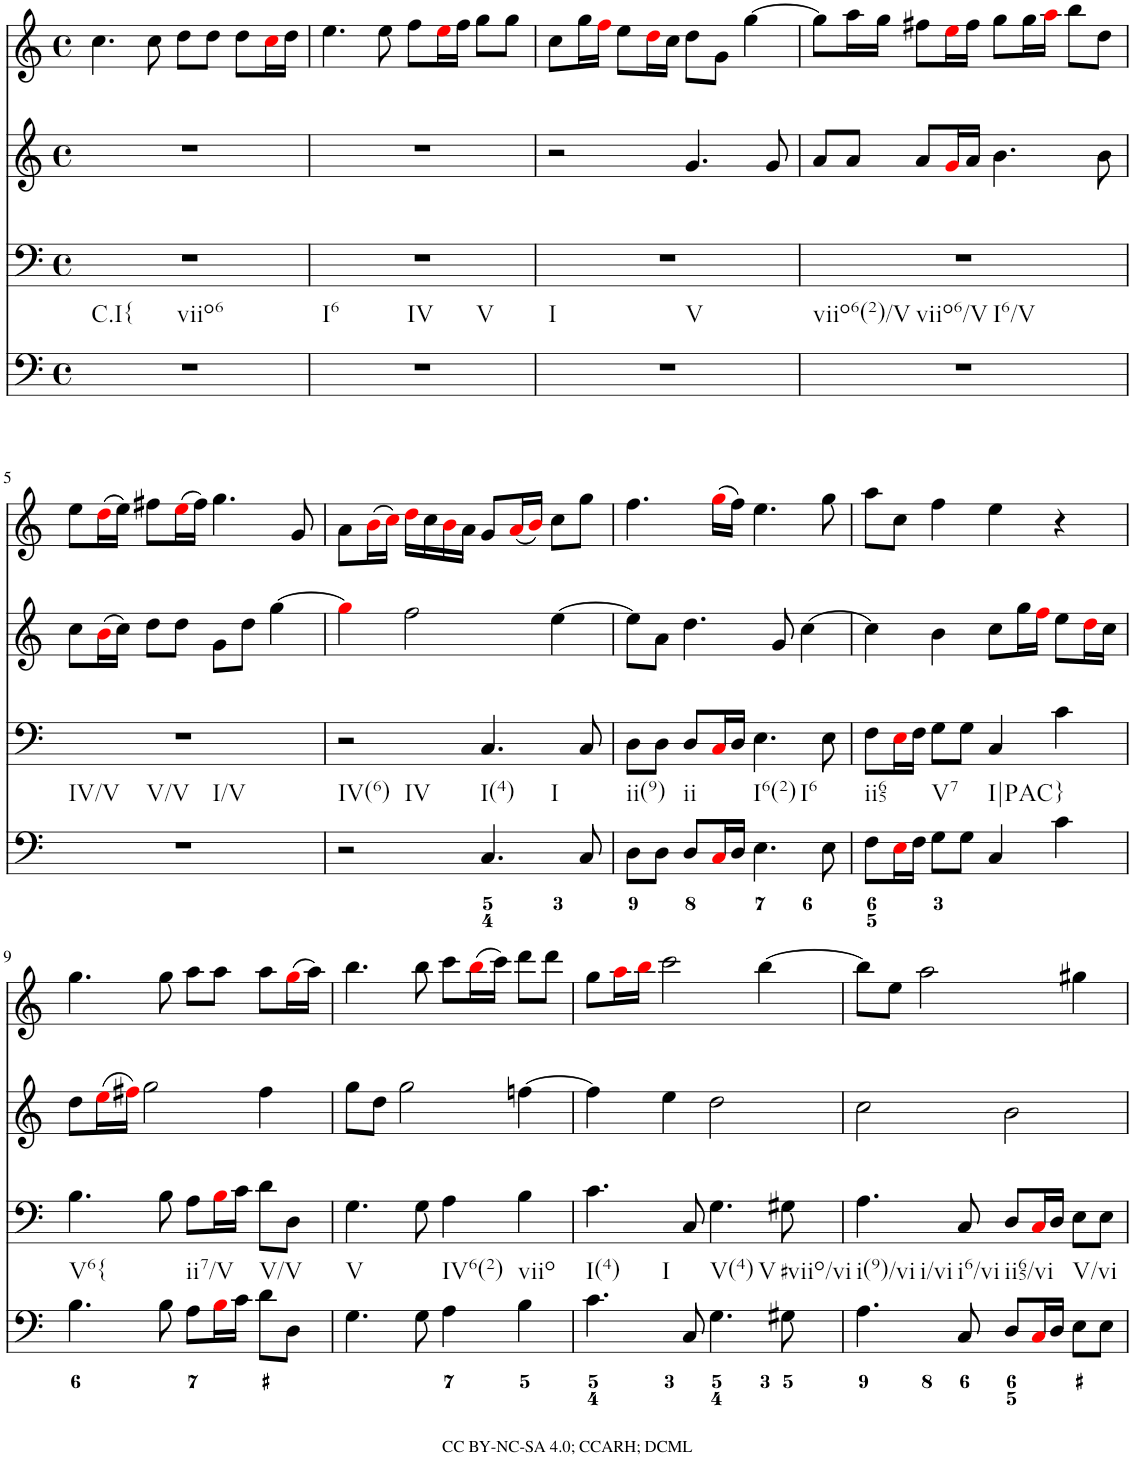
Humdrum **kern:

**kern	**kern	**kern	**kern
*part4	*part3	*part2	*part1
*staff4	*staff3	*staff2	*staff1
*I"Piano	*I"Piano	*I"Piano	*I"Piano
*I'Pno	*I'Pno	*I'Pno	*I'Pno
*clefF4	*clefF4	*clefG2	*clefG2
*k[]	*k[]	*k[]	*k[]
*M4/4	*M4/4	*M4/4	*M4/4
*met(c)	*met(c)	*met(c)	*met(c)
=1	=1	=1	=1
!	!LO:TX:b:t=C.I{	!	!
!	!LO:TX:b:t=viio6	!	!
1r	1r	1r	4.cc\
.	.	.	8cc\
.	.	.	8dd\L
.	.	.	8dd\J
.	.	.	8dd\L
.	.	.	16cci\L
.	.	.	16dd\JJ
=2	=2	=2	=2
!	!LO:TX:b:t=I6	!	!
!	!LO:TX:b:t=IV	!	!
!	!LO:TX:b:t=V	!	!
1r	1r	1r	4.ee\
.	.	.	8ee\
.	.	.	8ff\L
.	.	.	16eei\L
.	.	.	16ff\JJ
.	.	.	8gg\L
.	.	.	8gg\J
=3	=3	=3	=3
!	!LO:TX:b:t=I	!	!
!	!LO:TX:b:t=V	!	!
1r	1r	2r	8cc\L
.	.	.	16gg\L
.	.	.	16ffi\JJ
.	.	.	8ee\L
.	.	.	16ddi\L
.	.	.	16cc\JJ
.	.	4.g/	8dd\L
.	.	.	8g\J
.	.	.	[4gg\
.	.	8g/	.
=4	=4	=4	=4
!	!LO:TX:b:t=viio6(2)/V	!	!
!	!LO:TX:b:t=viio6/V	!	!
!	!LO:TX:b:t=I6/V	!	!
1r	1r	8a/L	8gg\L]
.	.	8a/J	16aa\L
.	.	.	16gg\JJ
.	.	8a/L	8ff#X\L
.	.	16gi/L	16eei\L
.	.	16a/JJ	16ff#\JJ
.	.	4.b\	8gg\L
.	.	.	16gg\L
.	.	.	16aai\JJ
.	.	.	8bb\L
.	.	8b\	8dd\J
!!LO:LB:g=z
=5	=5	=5	=5
!	!LO:TX:b:t=IV/V	!	!
!	!LO:TX:b:t=V/V	!	!
!	!LO:TX:b:t=I/V	!	!
1r	1r	8cc\L	8ee\L
.	.	(16bi\L	(16ddi\L
.	.	16cc\JJ)	16ee\JJ)
.	.	8dd\L	8ff#X\L
.	.	8dd\J	(16eei\L
.	.	.	16ff#\JJ)
.	.	8g\L	4.gg\
.	.	8dd\J	.
.	.	[4gg\	.
.	.	.	8g/
=6	=6	=6	=6
!	!LO:TX:b:t=IV(6)	!	!
!	!LO:TX:b:t=IV	!	!
2r	2r	4ggi\]	8a\L
.	.	.	(16bi\L
.	.	.	16cci\JJ)
.	.	2ff\	16ddi\LL
.	.	.	16cc\
.	.	.	16bi\
.	.	.	16a\JJ
!	!LO:TX:b:t=I(4)	!	!
!	!LO:TX:b:t=I	!	!
4.C/	4.C/	.	8g/L
.	.	.	(16ai/L
.	.	.	16bi/JJ)
.	.	[4ee\	8cc\L
8C/	8C/	.	8gg\J
=7	=7	=7	=7
!	!LO:TX:b:t=ii(9)	!	!
8D\L	8D\L	8ee\L]	4.ff\
8D\J	8D\J	8a\J	.
!	!LO:TX:b:t=ii	!	!
8D/L	8D/L	4.dd\	.
16Ci/L	16Ci/L	.	(16ggi\LL
16D/JJ	16D/JJ	.	16ff\JJ)
!	!LO:TX:b:t=I6(2)	!	!
!	!LO:TX:b:t=I6	!	!
4.E\	4.E\	.	4.ee\
.	.	8g/	.
.	.	[4cc\	.
8E\	8E\	.	8gg\
=8	=8	=8	=8
!	!LO:TX:b:t=ii65	!	!
8F\L	8F\L	4cc\]	8aa\L
16Ei\L	16Ei\L	.	8cc\J
16F\JJ	16F\JJ	.	.
!	!LO:TX:b:t=V7	!	!
8G\L	8G\L	4b\	4ff\
8G\J	8G\J	.	.
!	!LO:TX:b:t=I|PAC}	!	!
4C/	4C/	8cc\L	4ee\
.	.	16gg\L	.
.	.	16ffi\JJ	.
4c\	4c\	8ee\L	4r
.	.	16ddi\L	.
.	.	16cc\JJ	.
!!LO:LB:g=z
=9	=9	=9	=9
!	!LO:TX:b:t=V6{	!	!
4.B\	4.B\	8dd\L	4.gg\
.	.	(16eei\L	.
.	.	16ff#Xi\JJ)	.
.	.	2gg\	.
8B\	8B\	.	8gg\
!	!LO:TX:b:t=ii7/V	!	!
8A\L	8A\L	.	8aa\L
16Bi\L	16Bi\L	.	8aa\J
16c\JJ	16c\JJ	.	.
!	!LO:TX:b:t=V/V	!	!
8d\L	8d\L	4ff#\	8aa\L
8D\J	8D\J	.	(16ggi\L
.	.	.	16aa\JJ)
=10	=10	=10	=10
!	!LO:TX:b:t=V	!	!
4.G\	4.G\	8gg\L	4.bb\
.	.	8dd\J	.
.	.	2gg\	.
8G\	8G\	.	8bb\
!	!LO:TX:b:t=IV6(2)	!	!
4A\	4A\	.	8ccc\L
.	.	.	(16bbi\L
.	.	.	16ccc\JJ)
!	!LO:TX:b:t=viio	!	!
4B\	4B\	[4ffn\	8ddd\L
.	.	.	8ddd\J
=11	=11	=11	=11
!	!LO:TX:b:t=I(4)	!	!
!	!LO:TX:b:t=I	!	!
4.c\	4.c\	4ff\]	8gg\L
.	.	.	16aai\L
.	.	.	16bbi\JJ
.	.	4ee\	2ccc\
8C/	8C/	.	.
!	!LO:TX:b:t=V(4)	!	!
!	!LO:TX:b:t=V	!	!
4.G\	4.G\	2dd\	.
.	.	.	[4bb\
!	!LO:TX:b:t=#viio/vi	!	!
8G#X\	8G#X\	.	.
=12	=12	=12	=12
!	!LO:TX:b:t=i(9)/vi	!	!
!	!LO:TX:b:t=i/vi	!	!
4.A\	4.A\	2cc\	8bb\L]
.	.	.	8ee\J
.	.	.	2aa\
!	!LO:TX:b:t=i6/vi	!	!
8C/	8C/	.	.
!	!LO:TX:b:t=ii65/vi	!	!
8D/L	8D/L	2b\	.
16Ci/L	16Ci/L	.	.
16D/JJ	16D/JJ	.	.
!	!LO:TX:b:t=V/vi	!	!
8E\L	8E\L	.	4gg#X\
8E\J	8E\J	.	.
=	=	=	=
*-	*-	*-	*-
